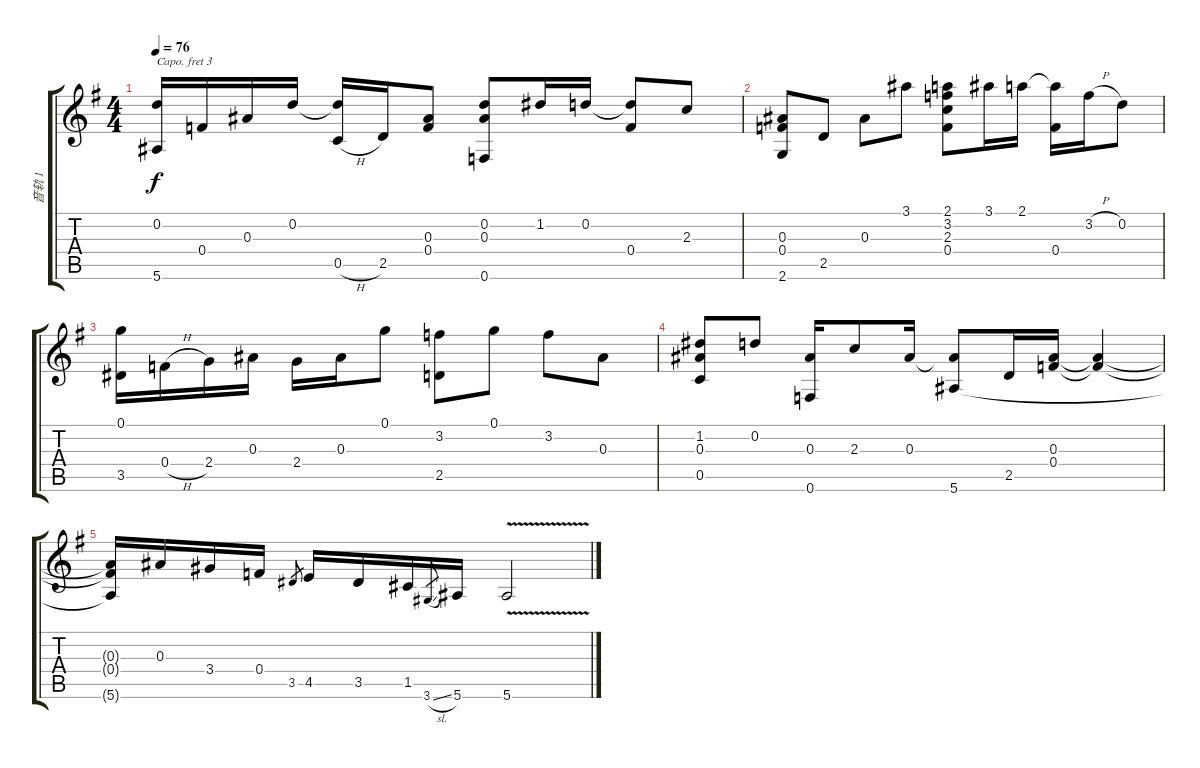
\track ("音轨 1" "音轨 1") {instrument acousticguitarnylon}
\staff {score tabs}
\capo 3
\tuning (E4 B3 G3 D3 A2 D2) {hide}
\ts (4 4)
\tempo 76
\clef g2
\ks g
(0.2{t} 5.6).16{dy f} 0.4.16 0.3.16 0.2.16 (0.2{t} 0.5{h}).16 2.5.16 (0.3 0.4).8 (0.2 0.3 0.6).8 1.2.16 0.2.16 (0.2{t} 0.4).8 2.3.8 |
(0.3 0.4 2.6).8 2.5.8 0.3.8 3.1.8 (2.1 3.2 2.3 0.4).8 3.1.16 2.1.16 (2.1{t} 0.4).16 3.2{h}.16 0.2.8 |
(0.1 3.5).16 0.4{h}.16 2.4.16 0.3.16 2.4.16 0.3.16 0.1.8 (3.2 2.5).8 0.1.8 3.2.8 0.3.8 |
(1.2 0.3 0.5).8 0.2.8 (0.3 0.6).16 2.3.8 0.3.16 (0.3{t} 5.6).8 2.5.16 (0.3 0.4).16 (0.3{t} 0.4{t}).4 |
(0.3{t} 0.4{t} 5.6{t}).16 0.3.16 3.4.16 0.4.16 3.5.8{gr} 4.5.16 3.5.16 1.5.16 3.6{sl}.8{gr} 5.6.16 5.6{v}.2
